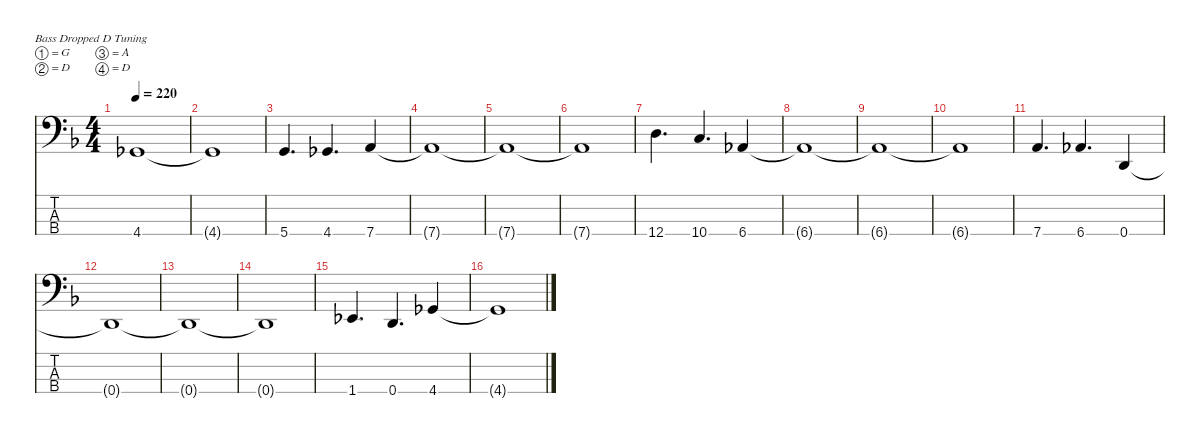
\hideDynamics
\bracketExtendMode nobrackets
\singleTrackTrackNamePolicy hidden
\multiTrackTrackNamePolicy hidden
\firstSystemTrackNameMode fullname
\firstSystemTrackNameOrientation horizontal
\otherSystemsTrackNameOrientation horizontal
\track ("Bass" "E-Bass") {instrument electricbassfinger}
\staff {score tabs}
\tuning (G2 D2 A1 D1)
\ts (4 4)
\tempo 220
\clef f4
\ks dminor
4.4{t acc b}.1{dy f beam Up} |
4.4{t acc b}.1{beam Up} |
5.4{acc forcenatural}.4{d dy ff beam Up} 4.4{acc b}.4{d beam Up} 7.4{acc forcenatural}.4{beam Up} |
7.4{t acc forcenatural}.1{dy f beam Up} |
7.4{t acc forcenatural}.1{beam Up} |
7.4{t acc forcenatural}.1{beam Up} |
12.4{acc forcenatural}.4{d dy ff beam Down} 10.4{acc forcenatural}.4{d beam Up} 6.4{acc b}.4{beam Up} |
6.4{t acc b}.1{dy f beam Up} |
6.4{t acc b}.1{beam Up} |
6.4{t acc b}.1{beam Up} |
7.4{acc forcenatural}.4{d dy ff beam Up} 6.4{acc b}.4{d beam Up} 0.4{acc forcenatural}.4{beam Up} |
0.4{t acc forcenatural}.1{dy f beam Up} |
0.4{t acc forcenatural}.1{beam Up} |
0.4{t acc forcenatural}.1{beam Up} |
1.4{acc b}.4{d dy ff beam Up} 0.4{acc forcenatural}.4{d beam Up} 4.4{acc b}.4{beam Up} |
4.4{t acc b}.1{dy f beam Up}
